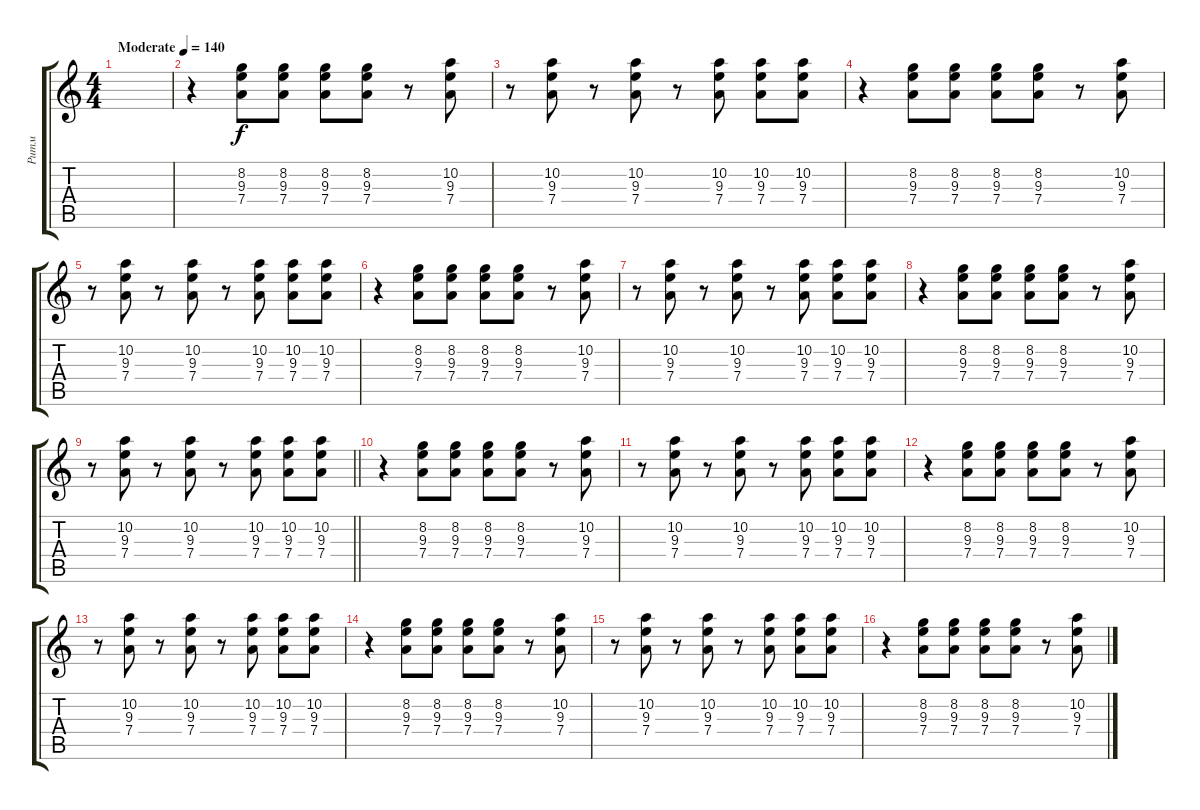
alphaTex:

\track ("Ритм" "Ритм") {instrument distortionguitar}
\staff {score tabs}
\tuning (E4 B3 G3 D3 A2 E2) {hide}
\ts (4 4)
\tempo (140 "Moderate")
\clef g2
\ks c
|
r.4 (8.2 9.3 7.4).8 (8.2 9.3 7.4).8 (8.2 9.3 7.4).8 (8.2 9.3 7.4).8 r.8 (10.2 9.3 7.4).8 |
r.8 (10.2 9.3 7.4).8 r.8 (10.2 9.3 7.4).8 r.8 (10.2 9.3 7.4).8 (10.2 9.3 7.4).8 (10.2 9.3 7.4).8 |
r.4 (8.2 9.3 7.4).8 (8.2 9.3 7.4).8 (8.2 9.3 7.4).8 (8.2 9.3 7.4).8 r.8 (10.2 9.3 7.4).8 |
r.8 (10.2 9.3 7.4).8 r.8 (10.2 9.3 7.4).8 r.8 (10.2 9.3 7.4).8 (10.2 9.3 7.4).8 (10.2 9.3 7.4).8 |
r.4 (8.2 9.3 7.4).8 (8.2 9.3 7.4).8 (8.2 9.3 7.4).8 (8.2 9.3 7.4).8 r.8 (10.2 9.3 7.4).8 |
r.8 (10.2 9.3 7.4).8 r.8 (10.2 9.3 7.4).8 r.8 (10.2 9.3 7.4).8 (10.2 9.3 7.4).8 (10.2 9.3 7.4).8 |
r.4 (8.2 9.3 7.4).8 (8.2 9.3 7.4).8 (8.2 9.3 7.4).8 (8.2 9.3 7.4).8 r.8 (10.2 9.3 7.4).8 |
\barLineRight lightlight
r.8 (10.2 9.3 7.4).8 r.8 (10.2 9.3 7.4).8 r.8 (10.2 9.3 7.4).8 (10.2 9.3 7.4).8 (10.2 9.3 7.4).8 |
r.4 (8.2 9.3 7.4).8 (8.2 9.3 7.4).8 (8.2 9.3 7.4).8 (8.2 9.3 7.4).8 r.8 (10.2 9.3 7.4).8 |
r.8 (10.2 9.3 7.4).8 r.8 (10.2 9.3 7.4).8 r.8 (10.2 9.3 7.4).8 (10.2 9.3 7.4).8 (10.2 9.3 7.4).8 |
r.4 (8.2 9.3 7.4).8 (8.2 9.3 7.4).8 (8.2 9.3 7.4).8 (8.2 9.3 7.4).8 r.8 (10.2 9.3 7.4).8 |
r.8 (10.2 9.3 7.4).8 r.8 (10.2 9.3 7.4).8 r.8 (10.2 9.3 7.4).8 (10.2 9.3 7.4).8 (10.2 9.3 7.4).8 |
r.4 (8.2 9.3 7.4).8 (8.2 9.3 7.4).8 (8.2 9.3 7.4).8 (8.2 9.3 7.4).8 r.8 (10.2 9.3 7.4).8 |
r.8 (10.2 9.3 7.4).8 r.8 (10.2 9.3 7.4).8 r.8 (10.2 9.3 7.4).8 (10.2 9.3 7.4).8 (10.2 9.3 7.4).8 |
r.4 (8.2 9.3 7.4).8 (8.2 9.3 7.4).8 (8.2 9.3 7.4).8 (8.2 9.3 7.4).8 r.8 (10.2 9.3 7.4).8
